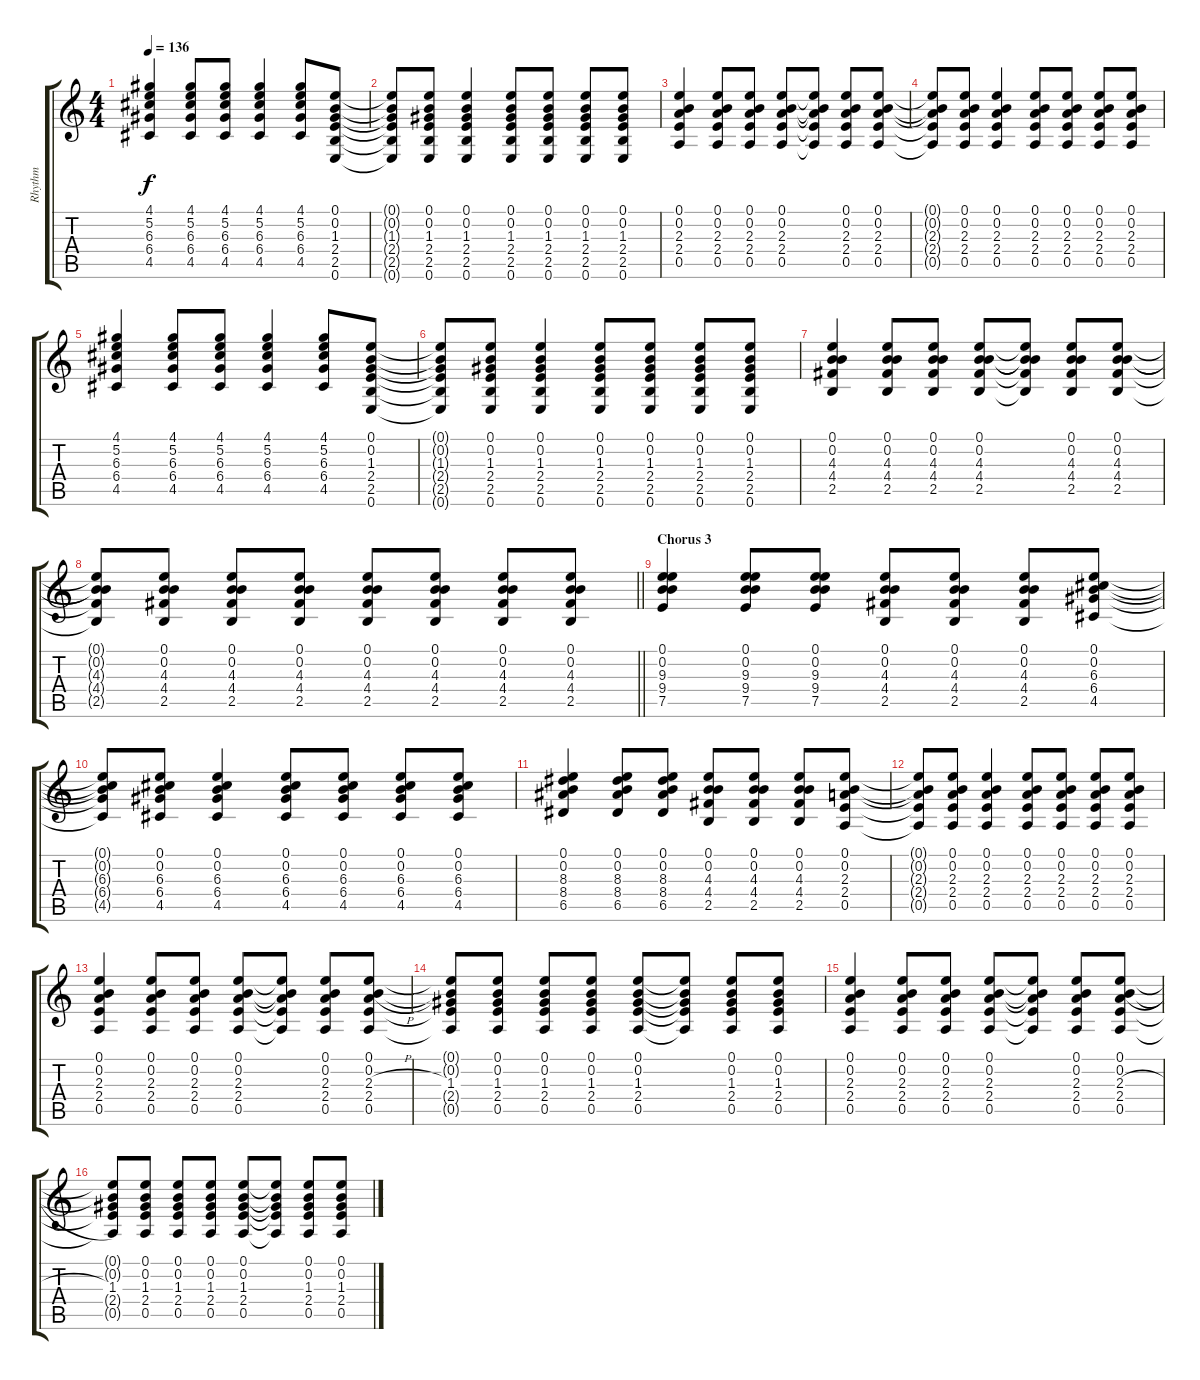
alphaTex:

\track ("Rhythm" "Rhythm") {instrument overdrivenguitar}
\staff {score tabs}
\tuning (E4 B3 G3 D3 A2 E2) {hide}
\ts (4 4)
\tempo 136
\clef g2
\ks c
(4.1 5.2 6.3 6.4 4.5).4{dy f} (4.1 5.2 6.3 6.4 4.5).8 (4.1 5.2 6.3 6.4 4.5).8 (4.1 5.2 6.3 6.4 4.5).4 (4.1 5.2 6.3 6.4 4.5).8 (0.1 0.2 1.3 2.4 2.5 0.6).8 |
(0.1{t} 0.2{t} 1.3{t} 2.4{t} 2.5{t} 0.6{t}).8 (0.1 0.2 1.3 2.4 2.5 0.6).8 (0.1 0.2 1.3 2.4 2.5 0.6).4 (0.1 0.2 1.3 2.4 2.5 0.6).8 (0.1 0.2 1.3 2.4 2.5 0.6).8 (0.1 0.2 1.3 2.4 2.5 0.6).8 (0.1 0.2 1.3 2.4 2.5 0.6).8 |
(0.1 0.2 2.3 2.4 0.5).4 (0.1 0.2 2.3 2.4 0.5).8 (0.1 0.2 2.3 2.4 0.5).8 (0.1 0.2 2.3 2.4 0.5).8 (0.1{t} 0.2{t} 2.3{t} 2.4{t} 0.5{t}).8 (0.1 0.2 2.3 2.4 0.5).8 (0.1 0.2 2.3 2.4 0.5).8 |
(0.1{t} 0.2{t} 2.3{t} 2.4{t} 0.5{t}).8 (0.1 0.2 2.3 2.4 0.5).8 (0.1 0.2 2.3 2.4 0.5).4 (0.1 0.2 2.3 2.4 0.5).8 (0.1 0.2 2.3 2.4 0.5).8 (0.1 0.2 2.3 2.4 0.5).8 (0.1 0.2 2.3 2.4 0.5).8 |
(4.1 5.2 6.3 6.4 4.5).4 (4.1 5.2 6.3 6.4 4.5).8 (4.1 5.2 6.3 6.4 4.5).8 (4.1 5.2 6.3 6.4 4.5).4 (4.1 5.2 6.3 6.4 4.5).8 (0.1 0.2 1.3 2.4 2.5 0.6).8 |
(0.1{t} 0.2{t} 1.3{t} 2.4{t} 2.5{t} 0.6{t}).8 (0.1 0.2 1.3 2.4 2.5 0.6).8 (0.1 0.2 1.3 2.4 2.5 0.6).4 (0.1 0.2 1.3 2.4 2.5 0.6).8 (0.1 0.2 1.3 2.4 2.5 0.6).8 (0.1 0.2 1.3 2.4 2.5 0.6).8 (0.1 0.2 1.3 2.4 2.5 0.6).8 |
(0.1 0.2 4.3 4.4 2.5).4 (0.1 0.2 4.3 4.4 2.5).8 (0.1 0.2 4.3 4.4 2.5).8 (0.1 0.2 4.3 4.4 2.5).8 (0.1{t} 0.2{t} 4.3{t} 4.4{t} 2.5{t}).8 (0.1 0.2 4.3 4.4 2.5).8 (0.1 0.2 4.3 4.4 2.5).8 |
\barLineRight lightlight
(0.1{t} 0.2{t} 4.3{t} 4.4{t} 2.5{t}).8 (0.1 0.2 4.3 4.4 2.5).8 (0.1 0.2 4.3 4.4 2.5).8 (0.1 0.2 4.3 4.4 2.5).8 (0.1 0.2 4.3 4.4 2.5).8 (0.1 0.2 4.3 4.4 2.5).8 (0.1 0.2 4.3 4.4 2.5).8 (0.1 0.2 4.3 4.4 2.5).8 |
\section ("" "Chorus 3")
(0.1 0.2 9.3 9.4 7.5).4 (0.1 0.2 9.3 9.4 7.5).8 (0.1 0.2 9.3 9.4 7.5).8 (0.1 0.2 4.3 4.4 2.5).8 (0.1 0.2 4.3 4.4 2.5).8 (0.1 0.2 4.3 4.4 2.5).8 (0.1 0.2 6.3 6.4 4.5).8 |
(0.1{t} 0.2{t} 6.3{t} 6.4{t} 4.5{t}).8 (0.1 0.2 6.3 6.4 4.5).8 (0.1 0.2 6.3 6.4 4.5).4 (0.1 0.2 6.3 6.4 4.5).8 (0.1 0.2 6.3 6.4 4.5).8 (0.1 0.2 6.3 6.4 4.5).8 (0.1 0.2 6.3 6.4 4.5).8 |
(0.1 0.2 8.3 8.4 6.5).4 (0.1 0.2 8.3 8.4 6.5).8 (0.1 0.2 8.3 8.4 6.5).8 (0.1 0.2 4.3 4.4 2.5).8 (0.1 0.2 4.3 4.4 2.5).8 (0.1 0.2 4.3 4.4 2.5).8 (0.1 0.2 2.3 2.4 0.5).8 |
(0.1{t} 0.2{t} 2.3{t} 2.4{t} 0.5{t}).8 (0.1 0.2 2.3 2.4 0.5).8 (0.1 0.2 2.3 2.4 0.5).4 (0.1 0.2 2.3 2.4 0.5).8 (0.1 0.2 2.3 2.4 0.5).8 (0.1 0.2 2.3 2.4 0.5).8 (0.1 0.2 2.3 2.4 0.5).8 |
(0.1 0.2 2.3 2.4 0.5).4 (0.1 0.2 2.3 2.4 0.5).8 (0.1 0.2 2.3 2.4 0.5).8 (0.1 0.2 2.3 2.4 0.5).8 (0.1{t} 0.2{t} 2.3{t} 2.4{t} 0.5{t}).8 (0.1 0.2 2.3 2.4 0.5).8 (0.1 0.2 2.3{h} 2.4 0.5).8 |
(0.1{t} 0.2{t} 1.3 2.4{t} 0.5{t}).8 (0.1 0.2 1.3 2.4 0.5).8 (0.1 0.2 1.3 2.4 0.5).8 (0.1 0.2 1.3 2.4 0.5).8 (0.1 0.2 1.3 2.4 0.5).8 (0.1{t} 0.2{t} 1.3{t} 2.4{t} 0.5{t}).8 (0.1 0.2 1.3 2.4 0.5).8 (0.1 0.2 1.3 2.4 0.5).8 |
(0.1 0.2 2.3 2.4 0.5).4 (0.1 0.2 2.3 2.4 0.5).8 (0.1 0.2 2.3 2.4 0.5).8 (0.1 0.2 2.3 2.4 0.5).8 (0.1{t} 0.2{t} 2.3{t} 2.4{t} 0.5{t}).8 (0.1 0.2 2.3 2.4 0.5).8 (0.1 0.2 2.3{h} 2.4 0.5).8 |
(0.1{t} 0.2{t} 1.3 2.4{t} 0.5{t}).8 (0.1 0.2 1.3 2.4 0.5).8 (0.1 0.2 1.3 2.4 0.5).8 (0.1 0.2 1.3 2.4 0.5).8 (0.1 0.2 1.3 2.4 0.5).8 (0.1{t} 0.2{t} 1.3{t} 2.4{t} 0.5{t}).8 (0.1 0.2 1.3 2.4 0.5).8 (0.1 0.2 1.3 2.4 0.5).8
